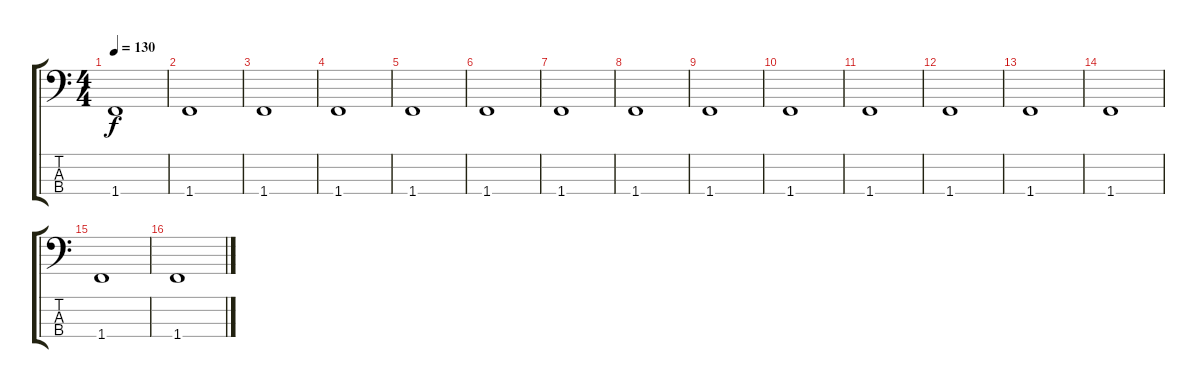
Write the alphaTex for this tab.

\track "" {instrument electricbasspick}
\staff {score tabs}
\tuning (G2 D2 A1 E1) {hide}
\ts (4 4)
\tempo 130
\clef f4
\ks c
1.4.1{dy f} |
1.4.1 |
1.4.1 |
1.4.1 |
1.4.1 |
1.4.1 |
1.4.1 |
1.4.1 |
1.4.1 |
1.4.1 |
1.4.1 |
1.4.1 |
1.4.1 |
1.4.1 |
1.4.1 |
1.4.1
